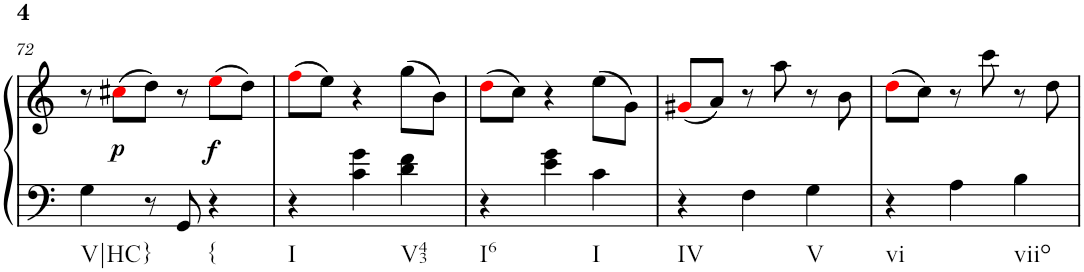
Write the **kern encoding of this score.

**kern	**kern	**dynam
*part1	*part1	*part1
*staff2	*staff1	*staff1/2
*I"Harpsichord	*	*
*I'Hch.	*	*
!!LO:PB:g=z
*clefF4	*clefG2	*
*k[]	*k[]	*
*M3/4	*M3/4	*
=72	=72	=72
!LO:TX:b:t=V|HC}	!	!
4G\	8r	.
!	!	!LO:DY:b
.	(>8cc#Xi\L	p
8r	8dd\J)	.
8GG/	8r	.
!LO:TX:b:t={	!	!
!	!	!LO:DY:b
4r	(>8eei\L	f
.	8dd\J)	.
=73	=73	=73
!LO:TX:b:t=I	!	!
4r	(>8ffi\L	.
.	8ee\J)	.
4c\ 4g\	4r	.
!LO:TX:b:t=V43	!	!
4d\ 4f\	(>8gg\L	.
.	8b\J)	.
=74	=74	=74
!LO:TX:b:t=I6	!	!
4r	(>8ddi\L	.
.	8cc\J)	.
4e\ 4g\	4r	.
!LO:TX:b:t=I	!	!
4c\	(>8ee\L	.
.	8g\J)	.
=75	=75	=75
!LO:TX:b:t=IV	!	!
4r	(<8g#Xi/L	.
.	8a/J)	.
4F\	8r	.
.	8aa\	.
!LO:TX:b:t=V	!	!
4G\	8r	.
.	8b\	.
=76	=76	=76
!LO:TX:b:t=vi	!	!
4r	(>8ddi\L	.
.	8cc\J)	.
4A\	8r	.
.	8ccc\	.
!LO:TX:b:t=viio	!	!
4B\	8r	.
.	8dd\	.
=	=	=
*-	*-	*-
